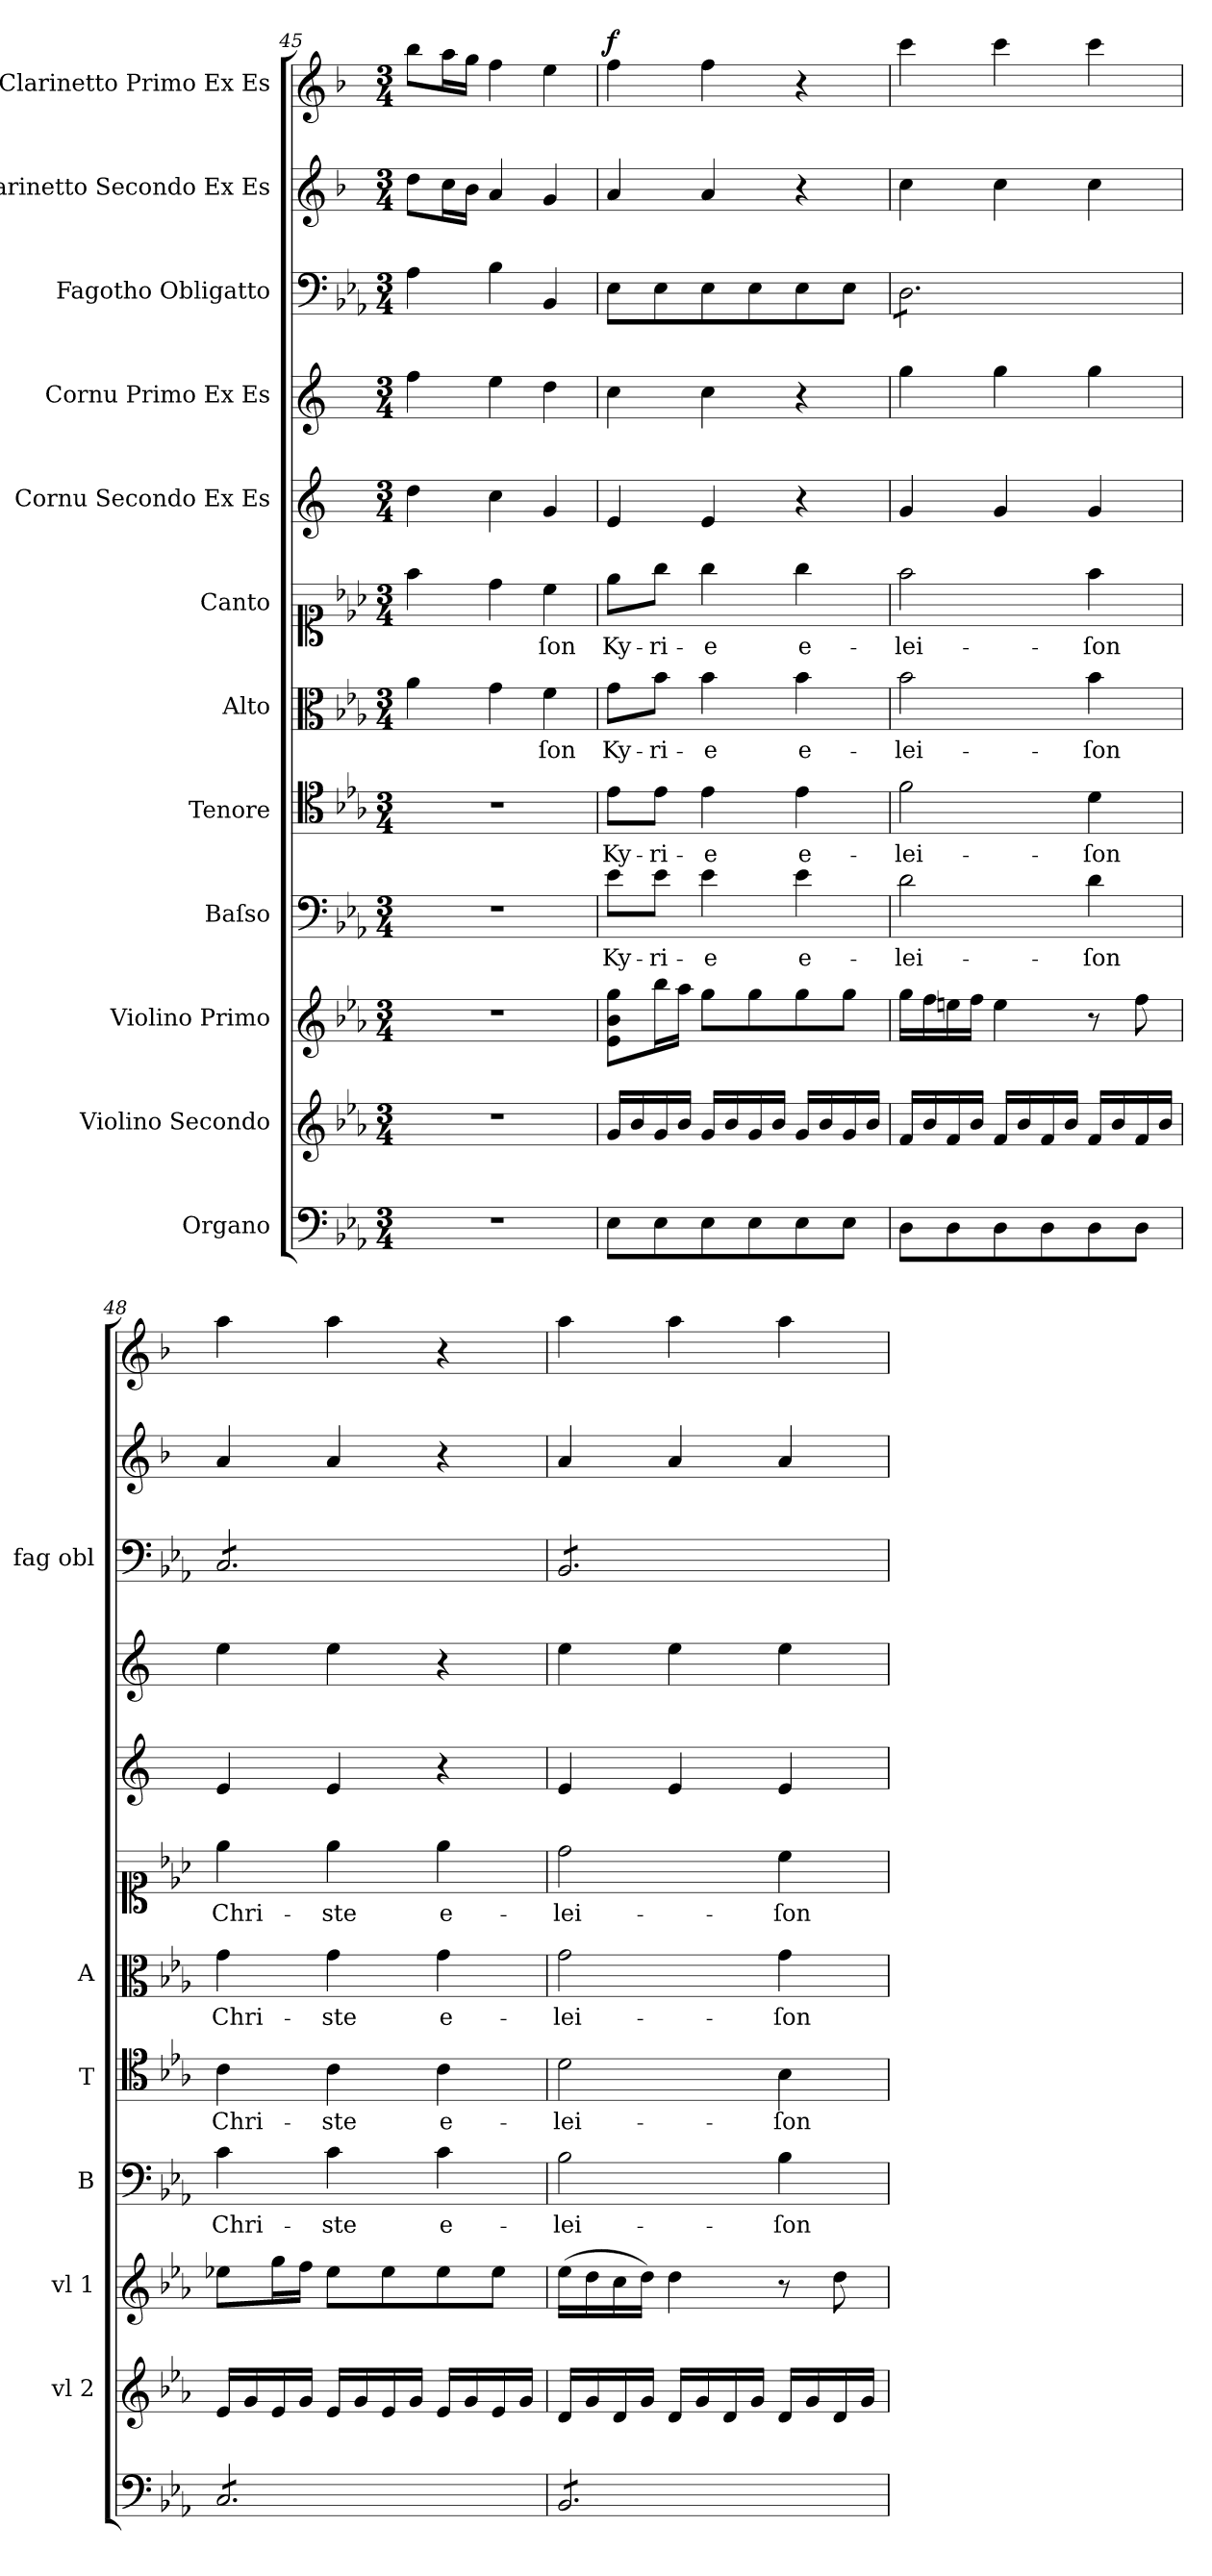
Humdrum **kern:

**kern	**kern	**kern	**kern	**text	**kern	**text	**kern	**text	**kern	**text	**kern	**dynam	**kern	**dynam	**kern	**dynam	**kern	**dynam	**kern	**dynam
*part12	*part11	*part10	*part9	*part9	*part8	*part8	*part7	*part7	*part6	*part6	*part5	*part5	*part4	*part4	*part3	*part3	*part2	*part2	*part1	*part1
*staff12	*staff11	*staff10	*staff9	*staff9	*staff8	*staff8	*staff7	*staff7	*staff6	*staff6	*staff5	*staff5	*staff4	*staff4	*staff3	*staff3	*staff2	*staff2	*staff1	*staff1
*I"Organo	*I"Violino Secondo	*I"Violino Primo	*I"Baſso	*	*I"Tenore	*	*I"Alto	*	*I"Canto	*	*I"Cornu Secondo Ex Es	*	*I"Cornu Primo Ex Es	*	*I"Fagotho Obligatto	*	*I"Clarinetto Secondo Ex Es	*	*I"Clarinetto Primo Ex Es	*
*	*I'vl 2	*I'vl 1	*I'B	*	*I'T	*	*I'A	*	*	*	*	*	*	*	*I'fag obl	*	*	*	*	*
*clefF4	*clefG2	*clefG2	*clefF4	*	*clefC4	*	*clefC3	*	*clefC1	*	*clefG2	*	*clefG2	*	*clefF4	*	*clefG2	*	*clefG2	*
*	*	*	*	*	*	*	*	*	*	*	*ITrd-2c-3	*	*ITrd-2c-3	*	*	*	*ITrd1c2	*	*ITrd1c2	*
*k[b-e-a-]	*k[b-e-a-]	*k[b-e-a-]	*k[b-e-a-]	*	*k[b-e-a-]	*	*k[b-e-a-]	*	*k[b-e-a-]	*	*k[b-e-a-]	*	*k[b-e-a-]	*	*k[b-e-a-]	*	*k[b-e-a-]	*	*k[b-e-a-]	*
*M3/4	*M3/4	*M3/4	*M3/4	*	*M3/4	*	*M3/4	*	*M3/4	*	*M3/4	*	*M3/4	*	*M3/4	*	*M3/4	*	*M3/4	*
=45	=45	=45	=45	=45	=45	=45	=45	=45	=45	=45	=45	=45	=45	=45	=45	=45	=45	=45	=45	=45
2.r	2.r	2.r	2.r	.	2.r	.	4a-\	.	4ff\	.	4ff\	.	4aa-\	.	4A-\	.	8cc\L	.	8aa-\L	.
.	.	.	.	.	.	.	.	.	.	.	.	.	.	.	.	.	16b-\L	.	16gg\L	.
.	.	.	.	.	.	.	.	.	.	.	.	.	.	.	.	.	16a-\JJ	.	16ff\JJ	.
.	.	.	.	.	.	.	4g\	.	4dd\	.	4ee-\	.	4gg\	.	4B-\	.	4g/	.	4ee-\	.
.	.	.	.	.	.	.	4f\	-ſon	4cc\	-ſon	4b-/	.	4ff\	.	4BB-/	.	4f/	.	4dd\	.
=46	=46	=46	=46	=46	=46	=46	=46	=46	=46	=46	=46	=46	=46	=46	=46	=46	=46	=46	=46	=46
!	!	!	!	!	!	!	!	!	!	!	!	!LO:DY:a	!	!	!	!LO:DY:a	!	!LO:DY:a	!	!LO:DY:a
8E-\L	16g/LL	8e-\ 8b-\ 8gg\L	8e-\L	Ky-	8e-\L	Ky-	8g\L	Ky-	8ee-\L	Ky-	4g/	for&colon;	4ee-\	.	8E-\L	for&colon;	4g/	for	4ee-\	f
.	16b-/	.	.	.	.	.	.	.	.	.	.	.	.	.	.	.	.	.	.	.
8E-\	16g/	16bb-\L	8e-\J	-ri-	8e-\J	-ri-	8b-\J	-ri-	8gg\J	-ri-	.	.	.	.	8E-\	.	.	.	.	.
.	16b-/JJ	16aa-\JJ	.	.	.	.	.	.	.	.	.	.	.	.	.	.	.	.	.	.
8E-\	16g/LL	8gg\L	4e-\	-e	4e-\	-e	4b-\	-e	4gg\	-e	4g/	.	4ee-\	.	8E-\	.	4g/	.	4ee-\	.
.	16b-/	.	.	.	.	.	.	.	.	.	.	.	.	.	.	.	.	.	.	.
8E-\	16g/	8gg\	.	.	.	.	.	.	.	.	.	.	.	.	8E-\	.	.	.	.	.
.	16b-/JJ	.	.	.	.	.	.	.	.	.	.	.	.	.	.	.	.	.	.	.
!	!	!	!	!	!	!	!	!	!	!	!	!	!	!LO:DY:a	!	!	!	!	!	!
8E-\	16g/LL	8gg\	4e-\	e-	4e-\	e-	4b-\	e-	4gg\	e-	4r	.	4r	for	8E-\	.	4r	.	4r	.
.	16b-/	.	.	.	.	.	.	.	.	.	.	.	.	.	.	.	.	.	.	.
8E-\J	16g/	8gg\J	.	.	.	.	.	.	.	.	.	.	.	.	8E-\J	.	.	.	.	.
.	16b-/JJ	.	.	.	.	.	.	.	.	.	.	.	.	.	.	.	.	.	.	.
=47	=47	=47	=47	=47	=47	=47	=47	=47	=47	=47	=47	=47	=47	=47	=47	=47	=47	=47	=47	=47
*	*	*	*	*	*	*	*	*	*	*	*	*	*	*	*tremolo	*	*	*	*	*
8D\L	16f/LL	16gg\LL	2d\	-lei-	2f\	-lei-	2b-\	-lei-	2ff\	-lei-	4b-/	.	4bb-\	.	8D\L	.	4b-\	.	4bb-\	.
.	16b-/	16ff\	.	.	.	.	.	.	.	.	.	.	.	.	.	.	.	.	.	.
8D\	16f/	16een\	.	.	.	.	.	.	.	.	.	.	.	.	8D\	.	.	.	.	.
.	16b-/JJ	16ff\JJ	.	.	.	.	.	.	.	.	.	.	.	.	.	.	.	.	.	.
8D\	16f/LL	4ee\	.	.	.	.	.	.	.	.	4b-/	.	4bb-\	.	8D\	.	4b-\	.	4bb-\	.
.	16b-/	.	.	.	.	.	.	.	.	.	.	.	.	.	.	.	.	.	.	.
8D\	16f/	.	.	.	.	.	.	.	.	.	.	.	.	.	8D\	.	.	.	.	.
.	16b-/JJ	.	.	.	.	.	.	.	.	.	.	.	.	.	.	.	.	.	.	.
8D\	16f/LL	8r	4d\	-ſon	4d\	-ſon	4b-\	-ſon	4ff\	-ſon	4b-/	.	4bb-\	.	8D\	.	4b-\	.	4bb-\	.
.	16b-/	.	.	.	.	.	.	.	.	.	.	.	.	.	.	.	.	.	.	.
8D\J	16f/	8ff\	.	.	.	.	.	.	.	.	.	.	.	.	8D\J	.	.	.	.	.
.	16b-/JJ	.	.	.	.	.	.	.	.	.	.	.	.	.	.	.	.	.	.	.
=48	=48	=48	=48	=48	=48	=48	=48	=48	=48	=48	=48	=48	=48	=48	=48	=48	=48	=48	=48	=48
*tremolo	*	*	*	*	*	*	*	*	*	*	*	*	*	*	*	*	*	*	*	*
8C/L	16e-/LL	8ee-X\L	4c\	Chri-	4c\	Chri-	4g\	Chri-	4ee-\	Chri-	4g/	.	4gg\	.	8C/L	.	4g/	.	4gg\	.
.	16g/	.	.	.	.	.	.	.	.	.	.	.	.	.	.	.	.	.	.	.
8C/	16e-/	16gg\L	.	.	.	.	.	.	.	.	.	.	.	.	8C/	.	.	.	.	.
.	16g/JJ	16ff\JJ	.	.	.	.	.	.	.	.	.	.	.	.	.	.	.	.	.	.
8C/	16e-/LL	8ee-\L	4c\	-ste	4c\	-ste	4g\	-ste	4ee-\	-ste	4g/	.	4gg\	.	8C/	.	4g/	.	4gg\	.
.	16g/	.	.	.	.	.	.	.	.	.	.	.	.	.	.	.	.	.	.	.
8C/	16e-/	8ee-\	.	.	.	.	.	.	.	.	.	.	.	.	8C/	.	.	.	.	.
.	16g/JJ	.	.	.	.	.	.	.	.	.	.	.	.	.	.	.	.	.	.	.
8C/	16e-/LL	8ee-\	4c\	e-	4c\	e-	4g\	e-	4ee-\	e-	4r	.	4r	.	8C/	.	4r	.	4r	.
.	16g/	.	.	.	.	.	.	.	.	.	.	.	.	.	.	.	.	.	.	.
8C/J	16e-/	8ee-\J	.	.	.	.	.	.	.	.	.	.	.	.	8C/J	.	.	.	.	.
.	16g/JJ	.	.	.	.	.	.	.	.	.	.	.	.	.	.	.	.	.	.	.
=49	=49	=49	=49	=49	=49	=49	=49	=49	=49	=49	=49	=49	=49	=49	=49	=49	=49	=49	=49	=49
8BB-/L	16d/LL	(16ee-\LL	2B-\	-lei-	2d\	-lei-	2g\	-lei-	2dd\	-lei-	4g/	.	4gg\	.	8BB-/L	.	4g/	.	4gg\	.
.	16g/	16dd\	.	.	.	.	.	.	.	.	.	.	.	.	.	.	.	.	.	.
8BB-/	16d/	16cc\	.	.	.	.	.	.	.	.	.	.	.	.	8BB-/	.	.	.	.	.
.	16g/JJ	16dd\JJ)	.	.	.	.	.	.	.	.	.	.	.	.	.	.	.	.	.	.
8BB-/	16d/LL	4dd\	.	.	.	.	.	.	.	.	4g/	.	4gg\	.	8BB-/	.	4g/	.	4gg\	.
.	16g/	.	.	.	.	.	.	.	.	.	.	.	.	.	.	.	.	.	.	.
8BB-/	16d/	.	.	.	.	.	.	.	.	.	.	.	.	.	8BB-/	.	.	.	.	.
.	16g/JJ	.	.	.	.	.	.	.	.	.	.	.	.	.	.	.	.	.	.	.
8BB-/	16d/LL	8r	4B-\	-ſon	4B-\	-ſon	4g\	-ſon	4cc\	-ſon	4g/	.	4gg\	.	8BB-/	.	4g/	.	4gg\	.
.	16g/	.	.	.	.	.	.	.	.	.	.	.	.	.	.	.	.	.	.	.
8BB-/J	16d/	8dd\	.	.	.	.	.	.	.	.	.	.	.	.	8BB-/J	.	.	.	.	.
*	*	*	*	*	*	*	*	*	*	*	*	*	*	*	*Xtremolo	*	*	*	*	*
*Xtremolo	*	*	*	*	*	*	*	*	*	*	*	*	*	*	*	*	*	*	*	*
.	16g/JJ	.	.	.	.	.	.	.	.	.	.	.	.	.	.	.	.	.	.	.
=	=	=	=	=	=	=	=	=	=	=	=	=	=	=	=	=	=	=	=	=
*-	*-	*-	*-	*-	*-	*-	*-	*-	*-	*-	*-	*-	*-	*-	*-	*-	*-	*-	*-	*-
